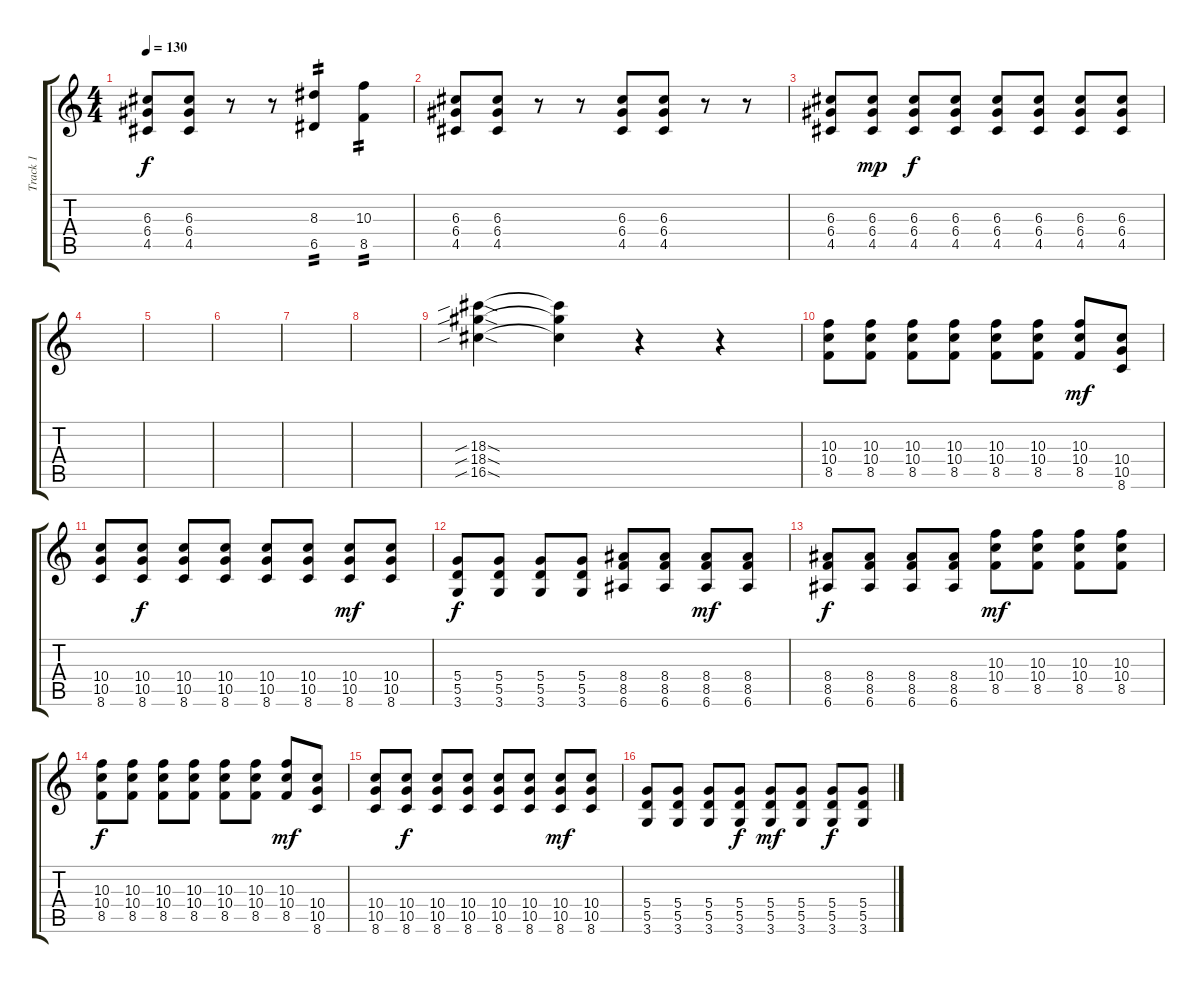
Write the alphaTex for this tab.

\track ("Track 1" "Track 1") {instrument distortionguitar}
\staff {score tabs}
\tuning (E4 B3 G3 D3 A2 E2) {hide}
\ts (4 4)
\tempo 130
\clef g2
\ks c
(6.3 6.4 4.5).8{dy f} (6.3 6.4 4.5).8 r.8 r.8 (8.3 6.5).4{tp 2} (10.3 8.5).4{tp 2} |
(6.3 6.4 4.5).8 (6.3 6.4 4.5).8 r.8 r.8 (6.3 6.4 4.5).8 (6.3 6.4 4.5).8 r.8 r.8 |
(6.3 6.4 4.5).8 (6.3 6.4 4.5).8{dy mp} (6.3 6.4 4.5).8{dy f} (6.3 6.4 4.5).8 (6.3 6.4 4.5).8 (6.3 6.4 4.5).8 (6.3 6.4 4.5).8 (6.3 6.4 4.5).8 |
|
|
|
|
|
(18.3{sib sod} 18.4{sib sod} 16.5{sib sod}).4 (18.3{t} 18.4{t} 16.5{t}).4 r.4 r.4 |
(10.3 10.4 8.5).8 (10.3 10.4 8.5).8 (10.3 10.4 8.5).8 (10.3 10.4 8.5).8 (10.3 10.4 8.5).8 (10.3 10.4 8.5).8 (10.3 10.4 8.5).8{dy mf} (10.4 10.5 8.6).8 |
(10.4 10.5 8.6).8 (10.4 10.5 8.6).8{dy f} (10.4 10.5 8.6).8 (10.4 10.5 8.6).8 (10.4 10.5 8.6).8 (10.4 10.5 8.6).8 (10.4 10.5 8.6).8{dy mf} (10.4 10.5 8.6).8 |
(5.4 5.5 3.6).8{dy f} (5.4 5.5 3.6).8 (5.4 5.5 3.6).8 (5.4 5.5 3.6).8 (8.4 8.5 6.6).8 (8.4 8.5 6.6).8 (8.4 8.5 6.6).8{dy mf} (8.4 8.5 6.6).8 |
(8.4 8.5 6.6).8{dy f} (8.4 8.5 6.6).8 (8.4 8.5 6.6).8 (8.4 8.5 6.6).8 (10.3 10.4 8.5).8{dy mf} (10.3 10.4 8.5).8 (10.3 10.4 8.5).8 (10.3 10.4 8.5).8 |
(10.3 10.4 8.5).8{dy f} (10.3 10.4 8.5).8 (10.3 10.4 8.5).8 (10.3 10.4 8.5).8 (10.3 10.4 8.5).8 (10.3 10.4 8.5).8 (10.3 10.4 8.5).8{dy mf} (10.4 10.5 8.6).8 |
(10.4 10.5 8.6).8 (10.4 10.5 8.6).8{dy f} (10.4 10.5 8.6).8 (10.4 10.5 8.6).8 (10.4 10.5 8.6).8 (10.4 10.5 8.6).8 (10.4 10.5 8.6).8{dy mf} (10.4 10.5 8.6).8 |
(5.4 5.5 3.6).8 (5.4 5.5 3.6).8 (5.4 5.5 3.6).8 (5.4 5.5 3.6).8{dy f} (5.4 5.5 3.6).8{dy mf} (5.4 5.5 3.6).8 (5.4 5.5 3.6).8{dy f} (5.4 5.5 3.6).8
